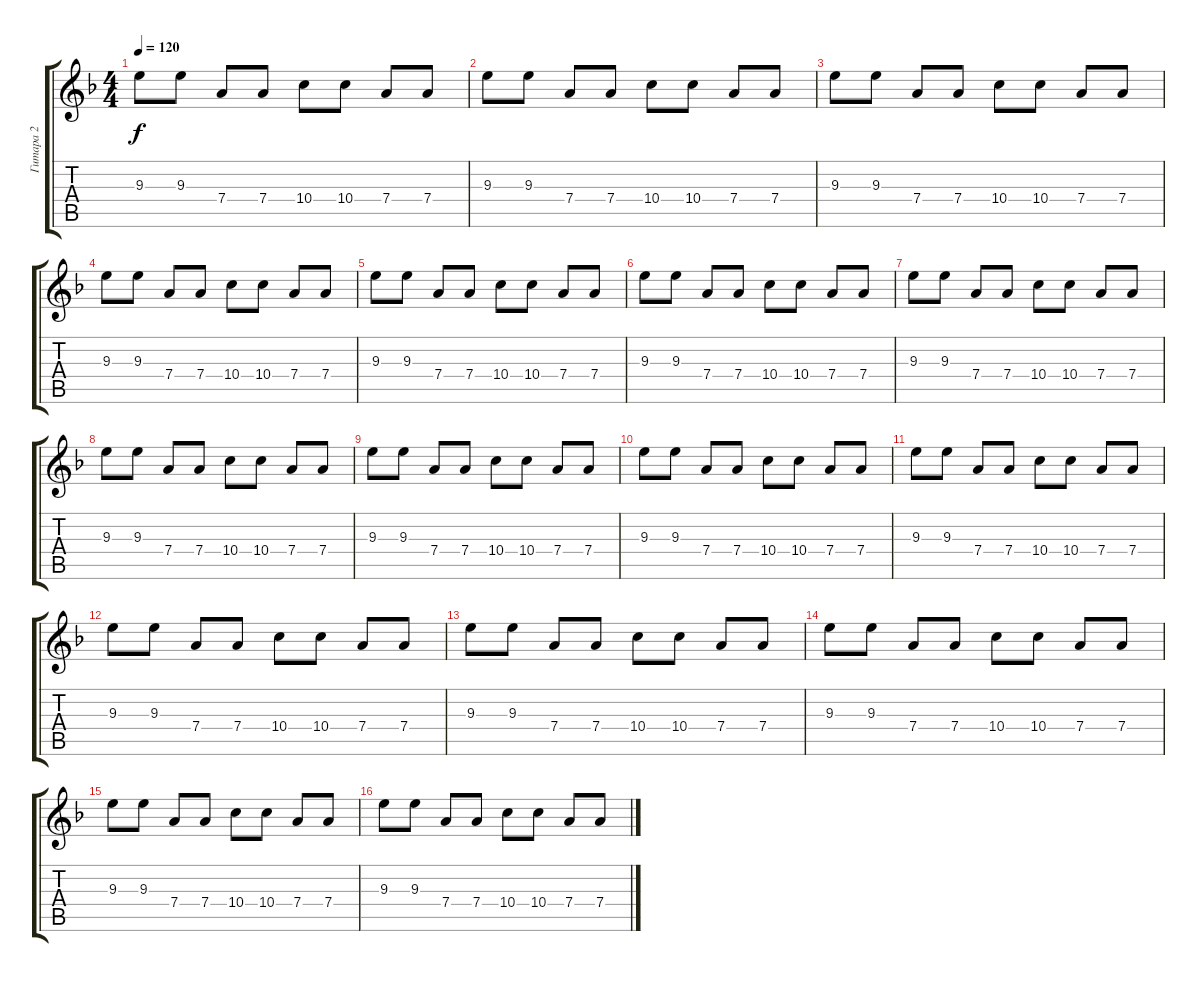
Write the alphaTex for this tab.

\track ("Гитара 2" "Гитара 2") {instrument distortionguitar}
\staff {score tabs}
\tuning (E4 B3 G3 D3 A2 E2) {hide}
\ts (4 4)
\tempo 120
\clef g2
\ks f
9.3.8{dy f} 9.3.8 7.4.8 7.4.8 10.4.8 10.4.8 7.4.8 7.4.8 |
9.3.8 9.3.8 7.4.8 7.4.8 10.4.8 10.4.8 7.4.8 7.4.8 |
9.3.8 9.3.8 7.4.8 7.4.8 10.4.8 10.4.8 7.4.8 7.4.8 |
9.3.8 9.3.8 7.4.8 7.4.8 10.4.8 10.4.8 7.4.8 7.4.8 |
9.3.8 9.3.8 7.4.8 7.4.8 10.4.8 10.4.8 7.4.8 7.4.8 |
9.3.8 9.3.8 7.4.8 7.4.8 10.4.8 10.4.8 7.4.8 7.4.8 |
9.3.8 9.3.8 7.4.8 7.4.8 10.4.8 10.4.8 7.4.8 7.4.8 |
9.3.8 9.3.8 7.4.8 7.4.8 10.4.8 10.4.8 7.4.8 7.4.8 |
9.3.8 9.3.8 7.4.8 7.4.8 10.4.8 10.4.8 7.4.8 7.4.8 |
9.3.8{volume 10} 9.3.8 7.4.8 7.4.8 10.4.8 10.4.8 7.4.8 7.4.8 |
9.3.8 9.3.8 7.4.8 7.4.8 10.4.8 10.4.8 7.4.8 7.4.8 |
9.3.8 9.3.8 7.4.8 7.4.8 10.4.8 10.4.8 7.4.8 7.4.8 |
9.3.8 9.3.8 7.4.8 7.4.8 10.4.8 10.4.8 7.4.8 7.4.8 |
9.3.8{volume 6} 9.3.8 7.4.8 7.4.8 10.4.8 10.4.8 7.4.8 7.4.8 |
9.3.8 9.3.8 7.4.8 7.4.8 10.4.8 10.4.8 7.4.8 7.4.8 |
9.3.8 9.3.8 7.4.8 7.4.8 10.4.8 10.4.8 7.4.8 7.4.8
